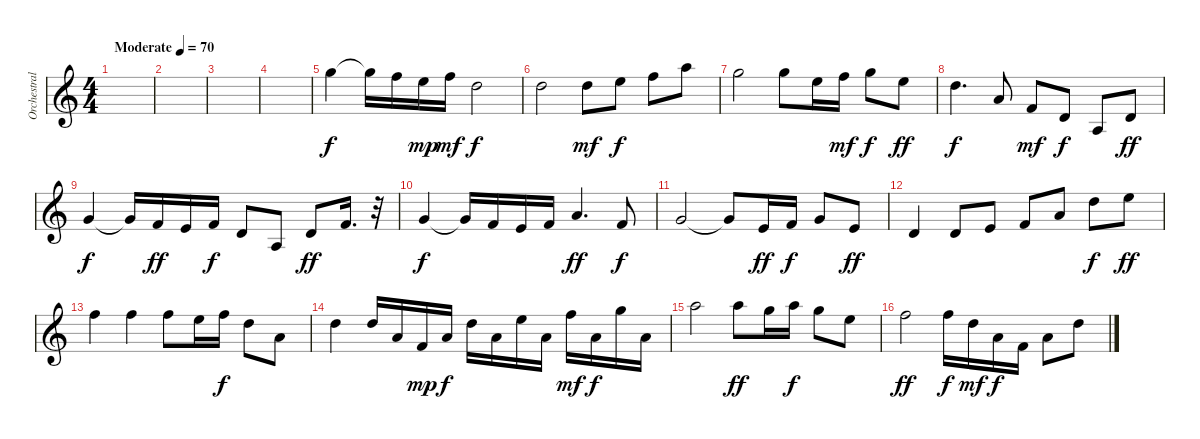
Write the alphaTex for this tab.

\track ("Orchestral #2 1" "Orchestral") {instrument violin}
\staff {score}
\tuning (E5 B4 G4 D4 A3 E3) {hide}
\ts (4 4)
\tempo (70 "Moderate")
\clef g2
\ks c
|
|
|
|
3.1.4 3.1{t}.16{dy f} 1.1.16 0.1.16{dy mp} 1.1.16{dy mf} 3.2.2{dy f} |
3.2.2 3.2.8{dy mf} 0.1.8{dy f} 1.1.8 5.1.8 |
3.1.2 3.1.8 0.1.16 1.1.16{dy mf} 3.1.8{dy f} 0.1.8{dy ff} |
3.2.4{d dy f} 2.3.8 3.4.8{dy mf} 0.4.8{dy f} 0.5.8 0.4.8{dy ff} |
0.3.4{dy f} 0.3{t}.16 3.4.16{dy ff} 2.4.16 3.4.16{dy f} 0.4.8 0.5.8 0.4.8{dy ff} 3.4.16{d} r.32 |
0.3.4{dy f} 0.3{t}.16 3.4.16 2.4.16 3.4.16 2.3.4{d dy ff} 3.4.8{dy f} |
0.3.2 0.3{t}.8 2.4.16{dy ff} 3.4.16{dy f} 0.3.8 2.4.8{dy ff} |
0.4.4 0.4.8 2.4.8 3.4.8 2.3.8 3.2.8{dy f} 0.1.8{dy ff} |
1.1.4 1.1.4 1.1.8 0.1.16 1.1.16{dy f} 3.2.8 2.3.8 |
3.2.4 3.2.16 2.3.16 3.4.16{dy mp} 2.3.16{dy f} 3.2.16 2.3.16 0.1.16 2.3.16 1.1.16{dy mf} 2.3.16{dy f} 3.1.16 2.3.16 |
5.1.2 5.1.8{dy ff} 3.1.16 5.1.16{dy f} 3.1.8 0.1.8 |
1.1.2{dy ff} 1.1.16{dy f} 3.2.16{dy mf} 2.3.16{dy f} 3.4.16 2.3.8 3.2.8
